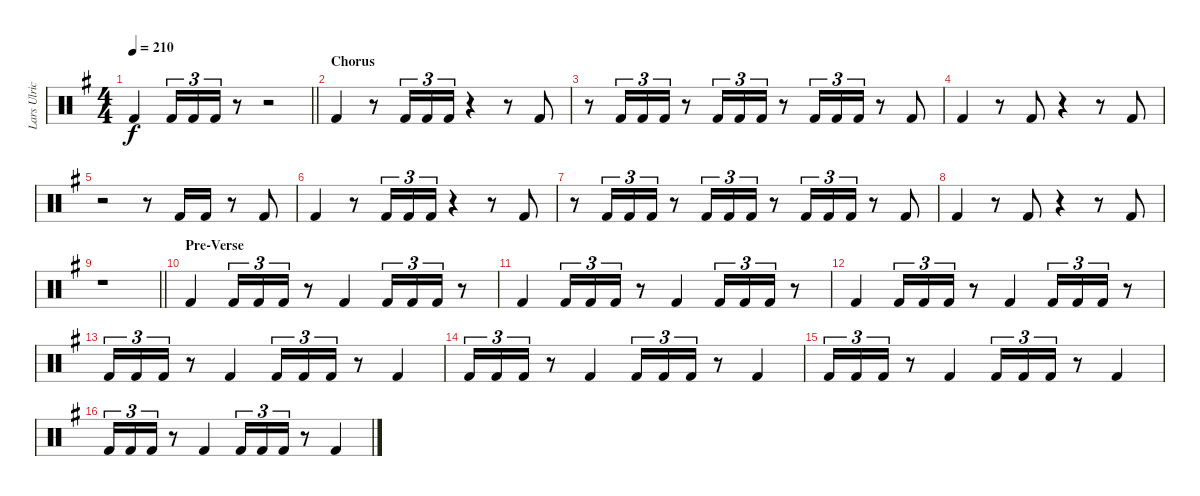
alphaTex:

\track ("Lars Ulrich Bass Drum" "Lars Ulric") {instrument percussion}
\staff {score}
\articulation defaults
\ts (4 4)
\tempo 210
\clef neutral
\barLineRight lightlight
\ks g "Kick (hit) 2".4{dy f} "Kick (hit) 2".16{tu (3 2)} "Kick (hit) 2".16{tu (3 2)} "Kick (hit) 2".16{tu (3 2)}
r.8 r.2 |
\section ("" "Chorus")
"Kick (hit) 2".4 r.8 "Kick (hit) 2".16{tu (3 2)} "Kick (hit) 2".16{tu (3 2)} "Kick (hit) 2".16{tu (3 2)} r.4 r.8 "Kick (hit) 2".8 |
r.8 "Kick (hit) 2".16{tu (3 2)} "Kick (hit) 2".16{tu (3 2)} "Kick (hit) 2".16{tu (3 2)} r.8 "Kick (hit) 2".16{tu (3 2)} "Kick (hit) 2".16{tu (3 2)} "Kick (hit) 2".16{tu (3 2)} r.8 "Kick (hit) 2".16{tu (3 2)} "Kick (hit) 2".16{tu (3 2)} "Kick (hit) 2".16{tu (3 2)} r.8 "Kick (hit) 2".8 |
"Kick (hit) 2".4 r.8 "Kick (hit) 2".8 r.4 r.8 "Kick (hit) 2".8 |
r.2 r.8 "Kick (hit) 2".16 "Kick (hit) 2".16 r.8 "Kick (hit) 2".8 |
"Kick (hit) 2".4 r.8 "Kick (hit) 2".16{tu (3 2)} "Kick (hit) 2".16{tu (3 2)} "Kick (hit) 2".16{tu (3 2)} r.4 r.8 "Kick (hit) 2".8 |
r.8 "Kick (hit) 2".16{tu (3 2)} "Kick (hit) 2".16{tu (3 2)} "Kick (hit) 2".16{tu (3 2)} r.8 "Kick (hit) 2".16{tu (3 2)} "Kick (hit) 2".16{tu (3 2)} "Kick (hit) 2".16{tu (3 2)} r.8 "Kick (hit) 2".16{tu (3 2)} "Kick (hit) 2".16{tu (3 2)} "Kick (hit) 2".16{tu (3 2)} r.8 "Kick (hit) 2".8 |
"Kick (hit) 2".4 r.8 "Kick (hit) 2".8 r.4 r.8 "Kick (hit) 2".8 |
\barLineRight lightlight
r.1 |
\section ("" "Pre-Verse")
"Kick (hit) 2".4 "Kick (hit) 2".16{tu (3 2)} "Kick (hit) 2".16{tu (3 2)} "Kick (hit) 2".16{tu (3 2)} r.8 "Kick (hit) 2".4 "Kick (hit) 2".16{tu (3 2)} "Kick (hit) 2".16{tu (3 2)} "Kick (hit) 2".16{tu (3 2)} r.8 |
"Kick (hit) 2".4 "Kick (hit) 2".16{tu (3 2)} "Kick (hit) 2".16{tu (3 2)} "Kick (hit) 2".16{tu (3 2)} r.8 "Kick (hit) 2".4 "Kick (hit) 2".16{tu (3 2)} "Kick (hit) 2".16{tu (3 2)} "Kick (hit) 2".16{tu (3 2)} r.8 |
"Kick (hit) 2".4 "Kick (hit) 2".16{tu (3 2)} "Kick (hit) 2".16{tu (3 2)} "Kick (hit) 2".16{tu (3 2)} r.8 "Kick (hit) 2".4 "Kick (hit) 2".16{tu (3 2)} "Kick (hit) 2".16{tu (3 2)} "Kick (hit) 2".16{tu (3 2)} r.8 |
"Kick (hit) 2".16{tu (3 2)} "Kick (hit) 2".16{tu (3 2)} "Kick (hit) 2".16{tu (3 2)} r.8 "Kick (hit) 2".4 "Kick (hit) 2".16{tu (3 2)} "Kick (hit) 2".16{tu (3 2)} "Kick (hit) 2".16{tu (3 2)} r.8 "Kick (hit) 2".4 |
"Kick (hit) 2".16{tu (3 2)} "Kick (hit) 2".16{tu (3 2)} "Kick (hit) 2".16{tu (3 2)} r.8 "Kick (hit) 2".4 "Kick (hit) 2".16{tu (3 2)} "Kick (hit) 2".16{tu (3 2)} "Kick (hit) 2".16{tu (3 2)} r.8 "Kick (hit) 2".4 |
"Kick (hit) 2".16{tu (3 2)} "Kick (hit) 2".16{tu (3 2)} "Kick (hit) 2".16{tu (3 2)} r.8 "Kick (hit) 2".4 "Kick (hit) 2".16{tu (3 2)} "Kick (hit) 2".16{tu (3 2)} "Kick (hit) 2".16{tu (3 2)} r.8 "Kick (hit) 2".4 |
"Kick (hit) 2".16{tu (3 2)} "Kick (hit) 2".16{tu (3 2)} "Kick (hit) 2".16{tu (3 2)} r.8 "Kick (hit) 2".4 "Kick (hit) 2".16{tu (3 2)} "Kick (hit) 2".16{tu (3 2)} "Kick (hit) 2".16{tu (3 2)} r.8 "Kick (hit) 2".4
